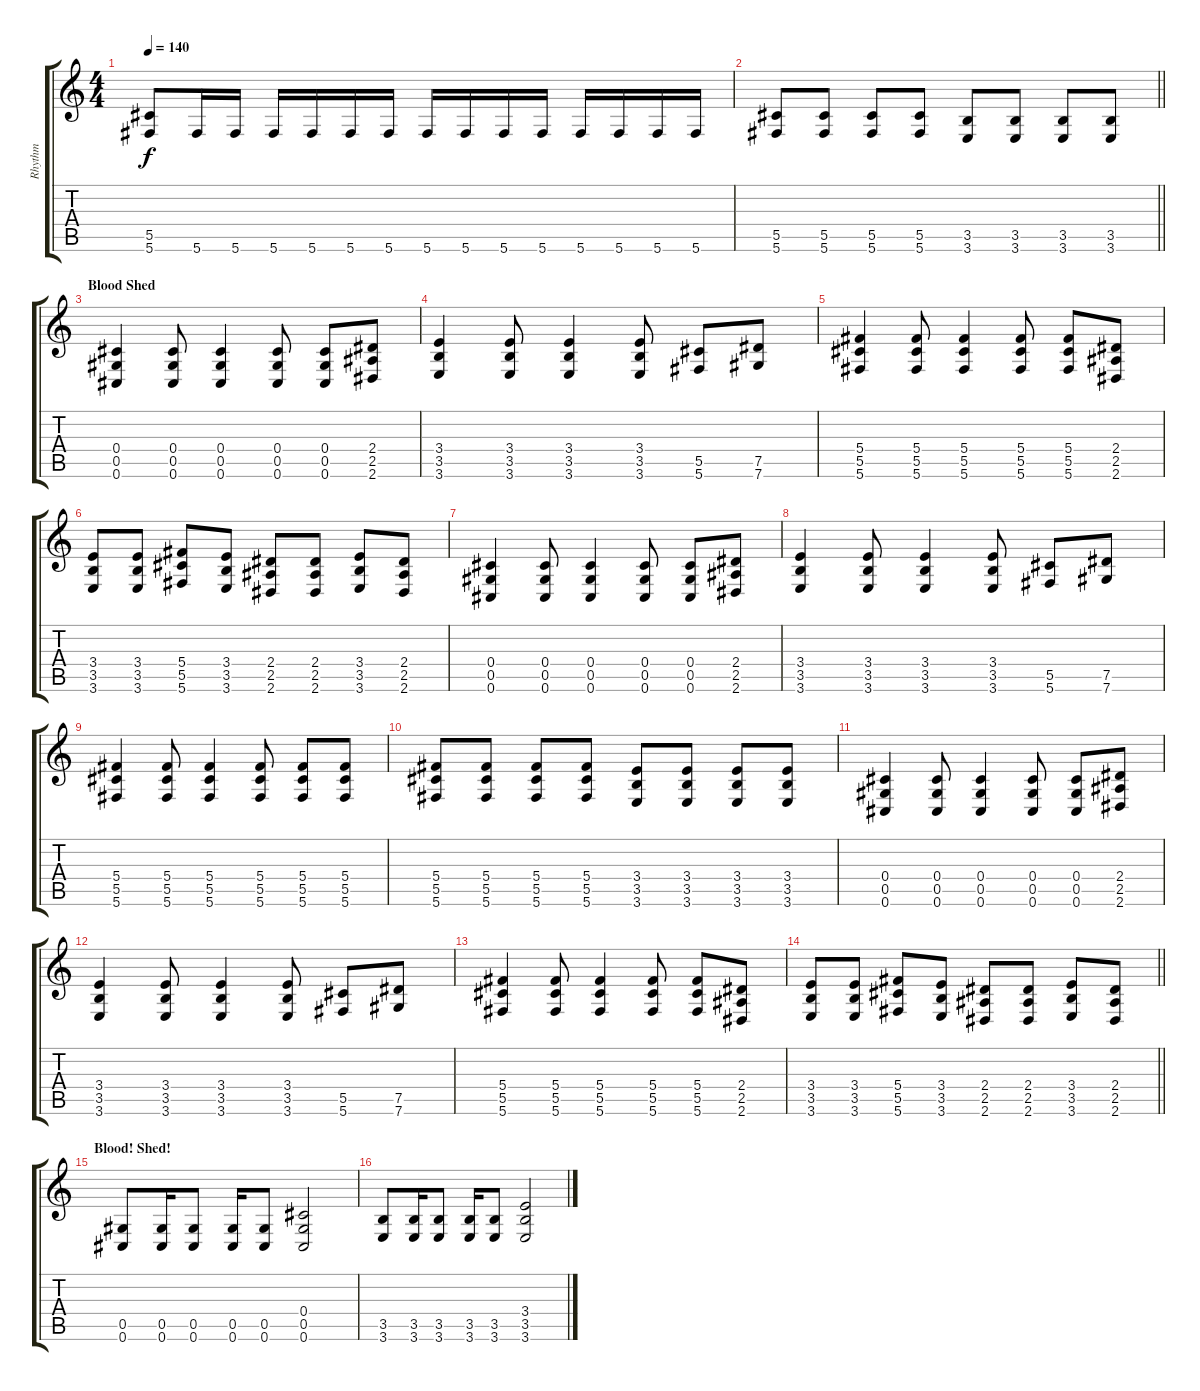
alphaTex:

\track ("Rhythm" "Rhythm") {instrument overdrivenguitar}
\staff {score tabs}
\tuning (Eb4 Bb3 Gb3 Db3 Ab2 Db2) {hide}
\ts (4 4)
\tempo 140
\clef g2
\ks c
(5.5 5.6).8{dy f} 5.6.16 5.6.16 5.6.16 5.6.16 5.6.16 5.6.16 5.6.16 5.6.16 5.6.16 5.6.16 5.6.16 5.6.16 5.6.16 5.6.16 |
\barLineRight lightlight
(5.5 5.6).8 (5.5 5.6).8 (5.5 5.6).8 (5.5 5.6).8 (3.5 3.6).8 (3.5 3.6).8 (3.5 3.6).8 (3.5 3.6).8 |
\section ("" "Blood Shed")
(0.4 0.5 0.6).4 (0.4 0.5 0.6).8 (0.4 0.5 0.6).4 (0.4 0.5 0.6).8 (0.4 0.5 0.6).8 (2.4 2.5 2.6).8 |
(3.4 3.5 3.6).4 (3.4 3.5 3.6).8 (3.4 3.5 3.6).4 (3.4 3.5 3.6).8 (5.5 5.6).8 (7.5 7.6).8 |
(5.4 5.5 5.6).4 (5.4 5.5 5.6).8 (5.4 5.5 5.6).4 (5.4 5.5 5.6).8 (5.4 5.5 5.6).8 (2.4 2.5 2.6).8 |
(3.4 3.5 3.6).8 (3.4 3.5 3.6).8 (5.4 5.5 5.6).8 (3.4 3.5 3.6).8 (2.4 2.5 2.6).8 (2.4 2.5 2.6).8 (3.4 3.5 3.6).8 (2.4 2.5 2.6).8 |
(0.4 0.5 0.6).4 (0.4 0.5 0.6).8 (0.4 0.5 0.6).4 (0.4 0.5 0.6).8 (0.4 0.5 0.6).8 (2.4 2.5 2.6).8 |
(3.4 3.5 3.6).4 (3.4 3.5 3.6).8 (3.4 3.5 3.6).4 (3.4 3.5 3.6).8 (5.5 5.6).8 (7.5 7.6).8 |
(5.4 5.5 5.6).4 (5.4 5.5 5.6).8 (5.4 5.5 5.6).4 (5.4 5.5 5.6).8 (5.4 5.5 5.6).8 (5.4 5.5 5.6).8 |
(5.4 5.5 5.6).8 (5.4 5.5 5.6).8 (5.4 5.5 5.6).8 (5.4 5.5 5.6).8 (3.4 3.5 3.6).8 (3.4 3.5 3.6).8 (3.4 3.5 3.6).8 (3.4 3.5 3.6).8 |
(0.4 0.5 0.6).4 (0.4 0.5 0.6).8 (0.4 0.5 0.6).4 (0.4 0.5 0.6).8 (0.4 0.5 0.6).8 (2.4 2.5 2.6).8 |
(3.4 3.5 3.6).4 (3.4 3.5 3.6).8 (3.4 3.5 3.6).4 (3.4 3.5 3.6).8 (5.5 5.6).8 (7.5 7.6).8 |
(5.4 5.5 5.6).4 (5.4 5.5 5.6).8 (5.4 5.5 5.6).4 (5.4 5.5 5.6).8 (5.4 5.5 5.6).8 (2.4 2.5 2.6).8 |
\barLineRight lightlight
(3.4 3.5 3.6).8 (3.4 3.5 3.6).8 (5.4 5.5 5.6).8 (3.4 3.5 3.6).8 (2.4 2.5 2.6).8 (2.4 2.5 2.6).8 (3.4 3.5 3.6).8 (2.4 2.5 2.6).8 |
\section ("" "Blood! Shed!")
(0.5 0.6).8 (0.5 0.6).16 (0.5 0.6).8 (0.5 0.6).16 (0.5 0.6).8 (0.4 0.5 0.6).2 |
(3.5 3.6).8 (3.5 3.6).16 (3.5 3.6).8 (3.5 3.6).16 (3.5 3.6).8 (3.4 3.5 3.6).2
